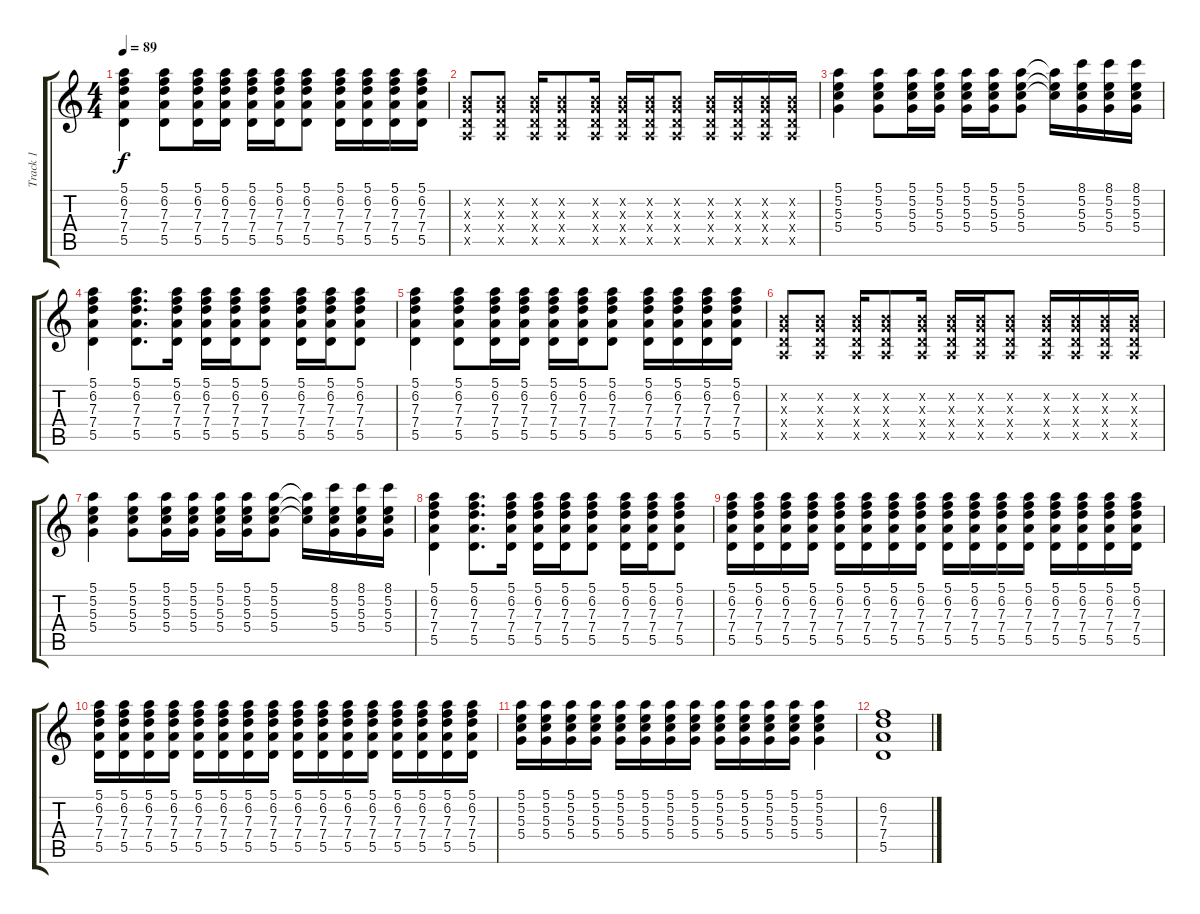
\track ("Track 1" "Track 1") {instrument electricguitarclean}
\staff {score tabs}
\tuning (E4 B3 G3 D3 A2 E2) {hide}
\ts (4 4)
\tempo 89
\clef g2
\ks c
(5.1 6.2 7.3 7.4 5.5).4{dy f} (5.1 6.2 7.3 7.4 5.5).8 (5.1 6.2 7.3 7.4 5.5).16 (5.1 6.2 7.3 7.4 5.5).16 (5.1 6.2 7.3 7.4 5.5).16 (5.1 6.2 7.3 7.4 5.5).16 (5.1 6.2 7.3 7.4 5.5).8 (5.1 6.2 7.3 7.4 5.5).16 (5.1 6.2 7.3 7.4 5.5).16 (5.1 6.2 7.3 7.4 5.5).16 (5.1 6.2 7.3 7.4 5.5).16 |
(0.2{x} 0.3{x} 0.4{x} 0.5{x}).8 (0.2{x} 0.3{x} 0.4{x} 0.5{x}).8 (0.2{x} 0.3{x} 0.4{x} 0.5{x}).16 (0.2{x} 0.3{x} 0.4{x} 0.5{x}).8 (0.2{x} 0.3{x} 0.4{x} 0.5{x}).16 (0.2{x} 0.3{x} 0.4{x} 0.5{x}).16 (0.2{x} 0.3{x} 0.4{x} 0.5{x}).16 (0.2{x} 0.3{x} 0.4{x} 0.5{x}).8 (0.2{x} 0.3{x} 0.4{x} 0.5{x}).16 (0.2{x} 0.3{x} 0.4{x} 0.5{x}).16 (0.2{x} 0.3{x} 0.4{x} 0.5{x}).16 (0.2{x} 0.3{x} 0.4{x} 0.5{x}).16 |
(5.1 5.2 5.3 5.4).4 (5.1 5.2 5.3 5.4).8 (5.1 5.2 5.3 5.4).16 (5.1 5.2 5.3 5.4).16 (5.1 5.2 5.3 5.4).16 (5.1 5.2 5.3 5.4).16 (5.1 5.2 5.3 5.4).8 (5.1{t} 5.2{t} 5.3{t}).16 (8.1 5.2 5.3 5.4).16 (8.1 5.2 5.3 5.4).16 (8.1 5.2 5.3 5.4).16 |
(5.1 6.2 7.3 7.4 5.5).4 (5.1 6.2 7.3 7.4 5.5).8{d} (5.1 6.2 7.3 7.4 5.5).16 (5.1 6.2 7.3 7.4 5.5).16 (5.1 6.2 7.3 7.4 5.5).16 (5.1 6.2 7.3 7.4 5.5).8 (5.1 6.2 7.3 7.4 5.5).16 (5.1 6.2 7.3 7.4 5.5).16 (5.1 6.2 7.3 7.4 5.5).8 |
(5.1 6.2 7.3 7.4 5.5).4 (5.1 6.2 7.3 7.4 5.5).8 (5.1 6.2 7.3 7.4 5.5).16 (5.1 6.2 7.3 7.4 5.5).16 (5.1 6.2 7.3 7.4 5.5).16 (5.1 6.2 7.3 7.4 5.5).16 (5.1 6.2 7.3 7.4 5.5).8 (5.1 6.2 7.3 7.4 5.5).16 (5.1 6.2 7.3 7.4 5.5).16 (5.1 6.2 7.3 7.4 5.5).16 (5.1 6.2 7.3 7.4 5.5).16 |
(0.2{x} 0.3{x} 0.4{x} 0.5{x}).8 (0.2{x} 0.3{x} 0.4{x} 0.5{x}).8 (0.2{x} 0.3{x} 0.4{x} 0.5{x}).16 (0.2{x} 0.3{x} 0.4{x} 0.5{x}).8 (0.2{x} 0.3{x} 0.4{x} 0.5{x}).16 (0.2{x} 0.3{x} 0.4{x} 0.5{x}).16 (0.2{x} 0.3{x} 0.4{x} 0.5{x}).16 (0.2{x} 0.3{x} 0.4{x} 0.5{x}).8 (0.2{x} 0.3{x} 0.4{x} 0.5{x}).16 (0.2{x} 0.3{x} 0.4{x} 0.5{x}).16 (0.2{x} 0.3{x} 0.4{x} 0.5{x}).16 (0.2{x} 0.3{x} 0.4{x} 0.5{x}).16 |
(5.1 5.2 5.3 5.4).4 (5.1 5.2 5.3 5.4).8 (5.1 5.2 5.3 5.4).16 (5.1 5.2 5.3 5.4).16 (5.1 5.2 5.3 5.4).16 (5.1 5.2 5.3 5.4).16 (5.1 5.2 5.3 5.4).8 (5.1{t} 5.2{t} 5.3{t}).16 (8.1 5.2 5.3 5.4).16 (8.1 5.2 5.3 5.4).16 (8.1 5.2 5.3 5.4).16 |
(5.1 6.2 7.3 7.4 5.5).4 (5.1 6.2 7.3 7.4 5.5).8{d} (5.1 6.2 7.3 7.4 5.5).16 (5.1 6.2 7.3 7.4 5.5).16 (5.1 6.2 7.3 7.4 5.5).16 (5.1 6.2 7.3 7.4 5.5).8 (5.1 6.2 7.3 7.4 5.5).16 (5.1 6.2 7.3 7.4 5.5).16 (5.1 6.2 7.3 7.4 5.5).8 |
(5.1 6.2 7.3 7.4 5.5).16 (5.1 6.2 7.3 7.4 5.5).16 (5.1 6.2 7.3 7.4 5.5).16 (5.1 6.2 7.3 7.4 5.5).16 (5.1 6.2 7.3 7.4 5.5).16 (5.1 6.2 7.3 7.4 5.5).16 (5.1 6.2 7.3 7.4 5.5).16 (5.1 6.2 7.3 7.4 5.5).16 (5.1 6.2 7.3 7.4 5.5).16 (5.1 6.2 7.3 7.4 5.5).16 (5.1 6.2 7.3 7.4 5.5).16 (5.1 6.2 7.3 7.4 5.5).16 (5.1 6.2 7.3 7.4 5.5).16 (5.1 6.2 7.3 7.4 5.5).16 (5.1 6.2 7.3 7.4 5.5).16 (5.1 6.2 7.3 7.4 5.5).16 |
(5.1 6.2 7.3 7.4 5.5).16 (5.1 6.2 7.3 7.4 5.5).16 (5.1 6.2 7.3 7.4 5.5).16 (5.1 6.2 7.3 7.4 5.5).16 (5.1 6.2 7.3 7.4 5.5).16 (5.1 6.2 7.3 7.4 5.5).16 (5.1 6.2 7.3 7.4 5.5).16 (5.1 6.2 7.3 7.4 5.5).16 (5.1 6.2 7.3 7.4 5.5).16 (5.1 6.2 7.3 7.4 5.5).16 (5.1 6.2 7.3 7.4 5.5).16 (5.1 6.2 7.3 7.4 5.5).16 (5.1 6.2 7.3 7.4 5.5).16 (5.1 6.2 7.3 7.4 5.5).16 (5.1 6.2 7.3 7.4 5.5).16 (5.1 6.2 7.3 7.4 5.5).16 |
(5.1 5.2 5.3 5.4).16 (5.1 5.2 5.3 5.4).16 (5.1 5.2 5.3 5.4).16 (5.1 5.2 5.3 5.4).16 (5.1 5.2 5.3 5.4).16 (5.1 5.2 5.3 5.4).16 (5.1 5.2 5.3 5.4).16 (5.1 5.2 5.3 5.4).16 (5.1 5.2 5.3 5.4).16 (5.1 5.2 5.3 5.4).16 (5.1 5.2 5.3 5.4).16 (5.1 5.2 5.3 5.4).16 (5.1 5.2 5.3 5.4).4 |
(6.2 7.3 7.4 5.5).1
